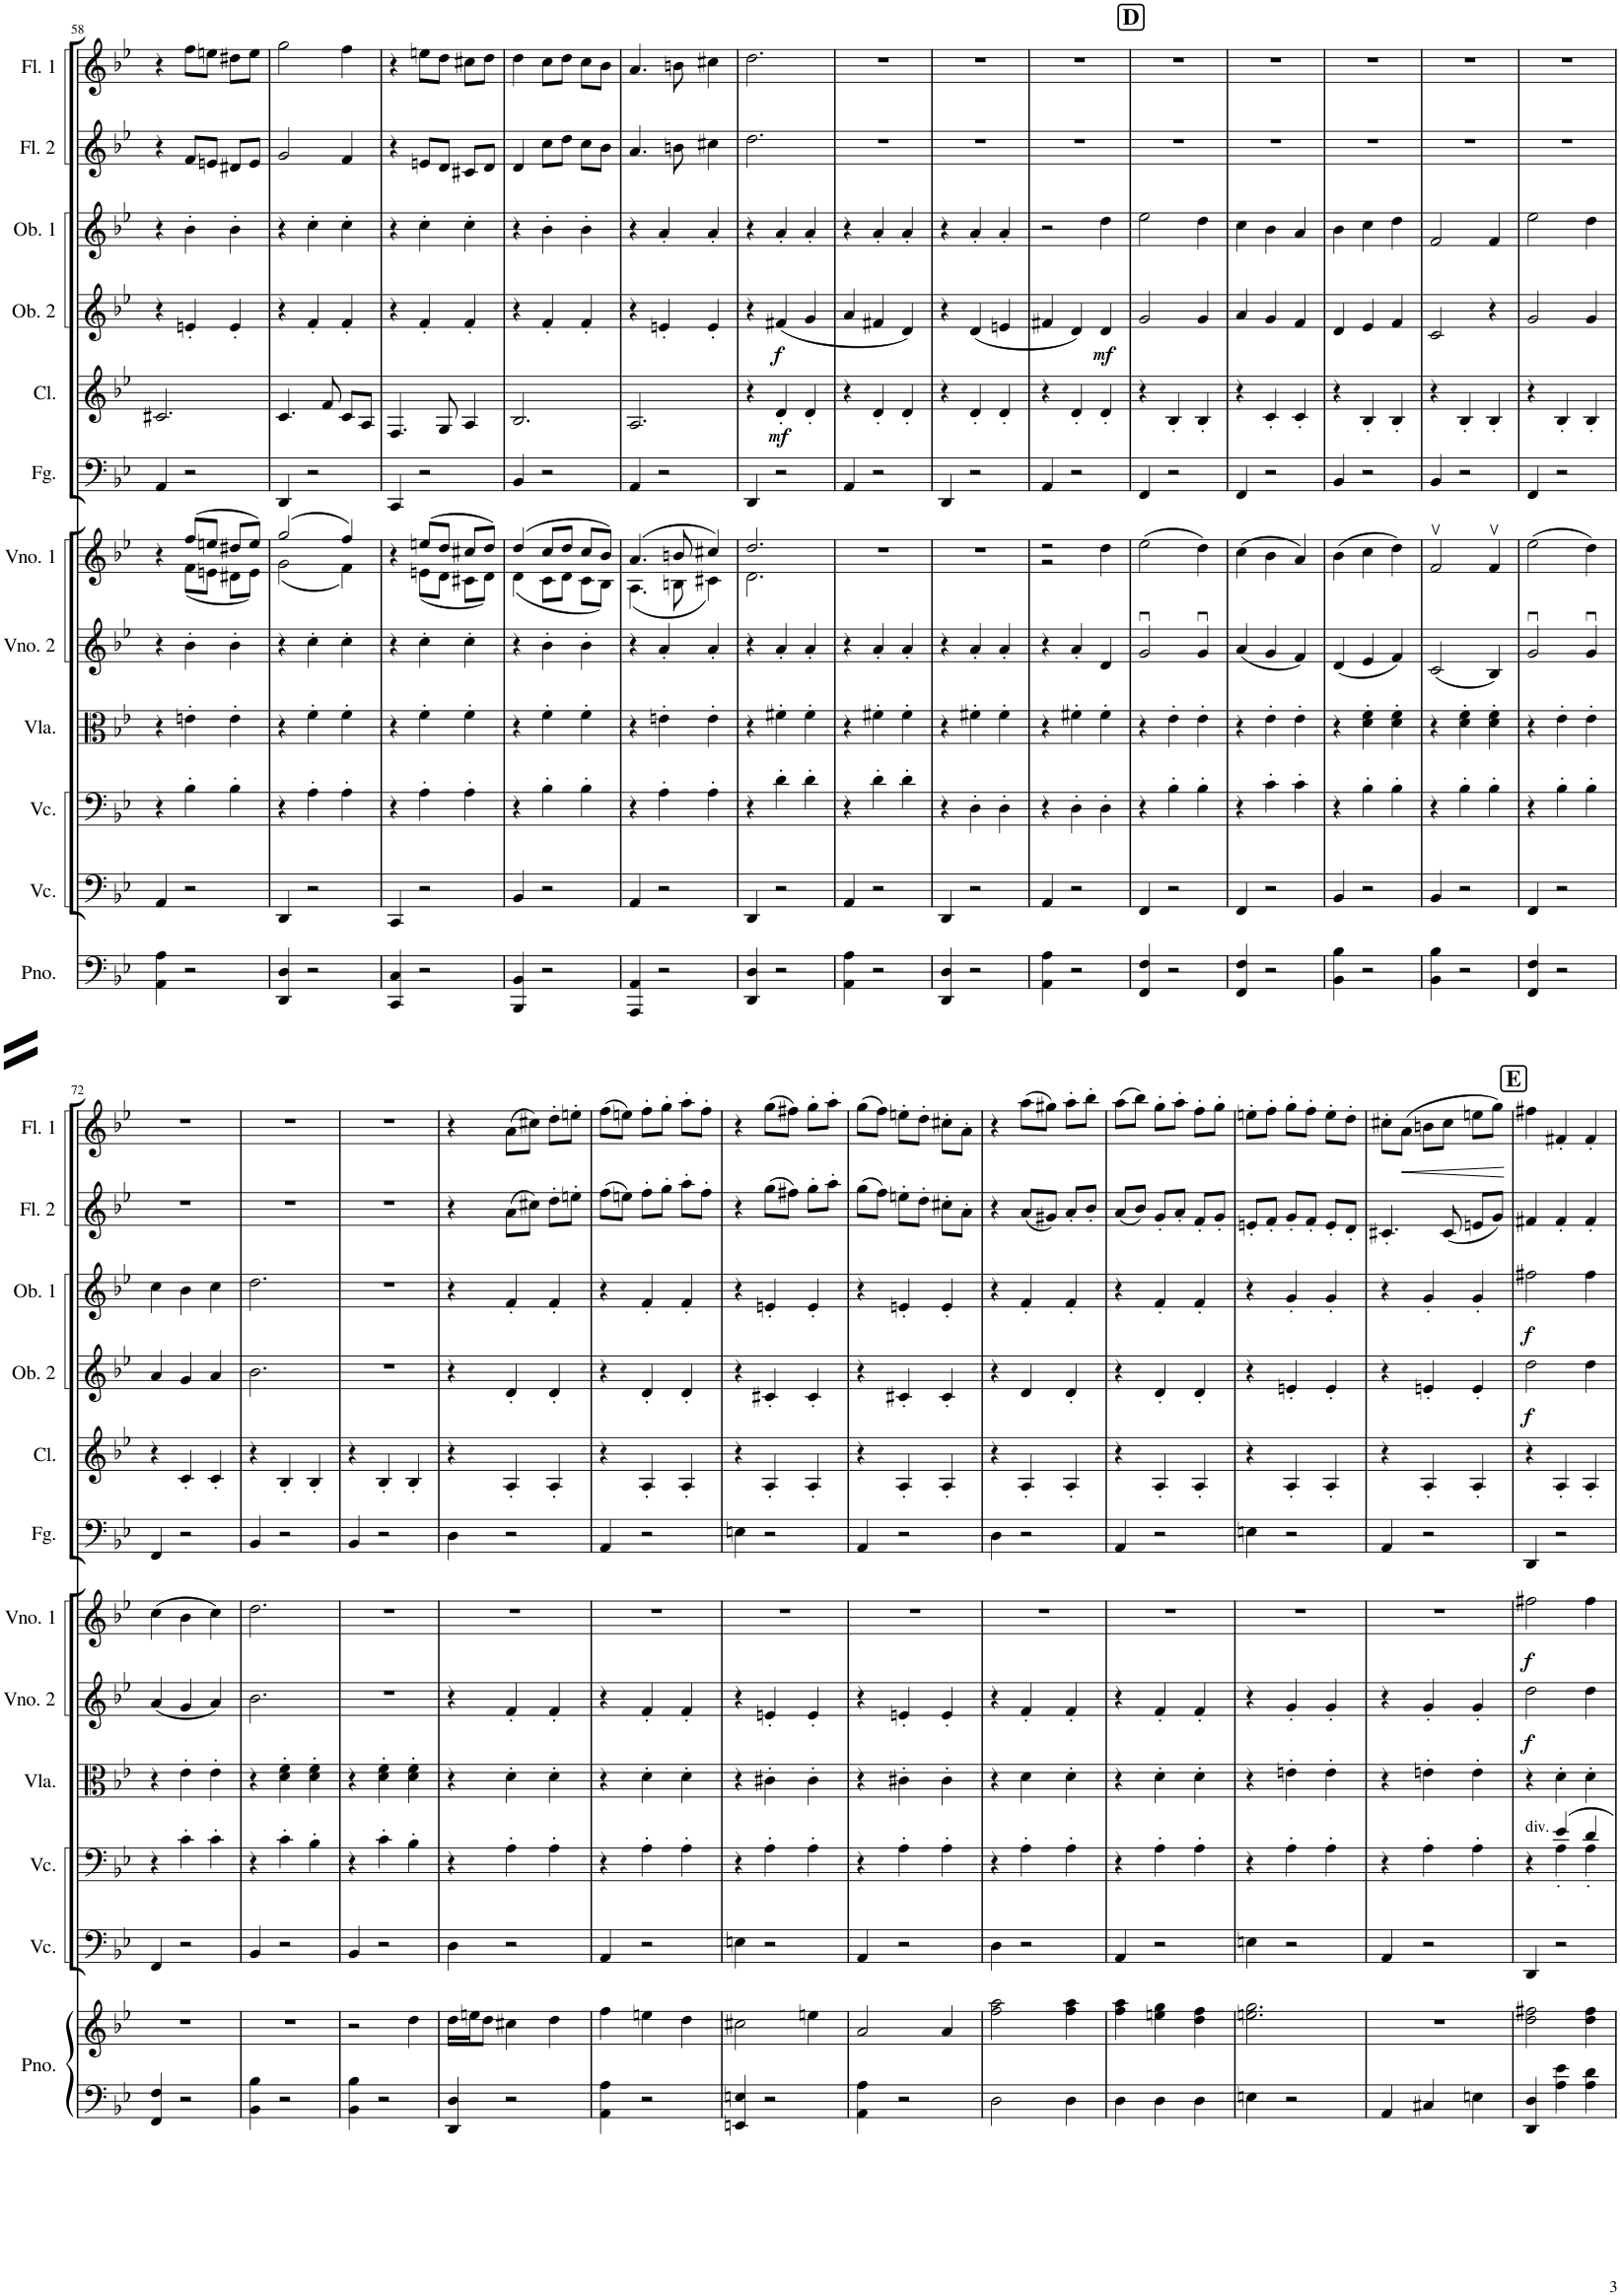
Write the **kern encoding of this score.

**kern	**kern	**kern	**kern	**kern	**kern	**dynam	**kern	**dynam	**kern	**kern	**dynam	**kern	**dynam	**kern	**dynam	**kern	**kern	**dynam
*part12	*part12	*part11	*part10	*part9	*part8	*part8	*part7	*part7	*part6	*part5	*part5	*part4	*part4	*part3	*part3	*part2	*part1	*part1
*staff13	*staff12	*staff11	*staff10	*staff9	*staff8	*staff8	*staff7	*staff7	*staff6	*staff5	*staff5	*staff4	*staff4	*staff3	*staff3	*staff2	*staff1	*staff1
*I"Piano	*	*I"Violoncelo	*I"Violoncelo	*I"Viola	*I"Violino 2	*	*I"Violino 1	*	*I"Fagote	*I"Clarinete em Bb	*	*I"Oboé 2	*	*I"Oboé 1	*	*I"Flauta 2	*I"Flauta 1	*
*I'Pno.	*	*I'Vc.	*I'Vc.	*I'Vla.	*I'Vno. 2	*	*I'Vno. 1	*	*I'Fg.	*I'Cl.	*	*I'Ob. 2	*	*I'Ob. 1	*	*I'Fl. 2	*I'Fl. 1	*
!!LO:PB:g=z
*clefF4	*clefG2	*clefF4	*clefF4	*clefC3	*clefG2	*	*clefG2	*	*clefF4	*clefG2	*	*clefG2	*	*clefG2	*	*clefG2	*clefG2	*
*	*	*	*	*	*	*	*	*	*	*Trd1c2	*	*	*	*	*	*	*	*
*k[b-e-]	*k[b-e-]	*k[b-e-]	*k[b-e-]	*k[b-e-]	*k[b-e-]	*	*k[b-e-]	*	*k[b-e-]	*k[b-e-]	*	*k[b-e-]	*	*k[b-e-]	*	*k[b-e-]	*k[b-e-]	*
*M3/4	*M3/4	*M3/4	*M3/4	*M3/4	*M3/4	*	*M3/4	*	*M3/4	*M3/4	*	*M3/4	*	*M3/4	*	*M3/4	*M3/4	*
=58	=58	=58	=58	=58	=58	=58	=58	=58	=58	=58	=58	=58	=58	=58	=58	=58	=58	=58
*	*	*	*	*	*	*	*^	*	*	*	*	*	*	*	*	*	*	*
4AA\ 4A\	2.r	4AA/	4r	4r	4r	.	4r	4ryy	.	4AA/	2.c#X/	.	4r	.	4r	.	4r	4r	.
2r	.	2r	4B-'\	4en'\	4b-'\	.	(8ff/L	(8f\L	.	2r	.	.	4en'/	.	4b-'\	.	8f/L	8ff\L	.
.	.	.	.	.	.	.	8een/J	8en\J	.	.	.	.	.	.	.	.	8en/J	8een\J	.
.	.	.	4B-'\	4e'\	4b-'\	.	8dd#X/L	8d#X\L	.	.	.	.	4e'/	.	4b-'\	.	8d#X/L	8dd#X\L	.
.	.	.	.	.	.	.	8ee/J)	8e\J)	.	.	.	.	.	.	.	.	8e/J	8ee\J	.
=59	=59	=59	=59	=59	=59	=59	=59	=59	=59	=59	=59	=59	=59	=59	=59	=59	=59	=59	=59
4DD/ 4D/	2.r	4DD/	4r	4r	4r	.	(2gg/	(2g\	.	4DD/	4.c/	.	4r	.	4r	.	2g/	2gg\	.
2r	.	2r	4A'\	4f'\	4cc'\	.	.	.	.	2r	.	.	4f'/	.	4cc'\	.	.	.	.
.	.	.	.	.	.	.	.	.	.	.	8f/	.	.	.	.	.	.	.	.
.	.	.	4A'\	4f'\	4cc'\	.	4ff/)	4f\)	.	.	8c/L	.	4f'/	.	4cc'\	.	4f/	4ff\	.
.	.	.	.	.	.	.	.	.	.	.	8A/J	.	.	.	.	.	.	.	.
=60	=60	=60	=60	=60	=60	=60	=60	=60	=60	=60	=60	=60	=60	=60	=60	=60	=60	=60	=60
4CC/ 4C/	2.r	4CC/	4r	4r	4r	.	4r	4ryy	.	4CC/	4.F/	.	4r	.	4r	.	4r	4r	.
2r	.	2r	4A'\	4f'\	4cc'\	.	(8een/L	(8en\L	.	2r	.	.	4f'/	.	4cc'\	.	8en/L	8een\L	.
.	.	.	.	.	.	.	8dd/J	8d\J	.	.	8G/	.	.	.	.	.	8d/J	8dd\J	.
.	.	.	4A'\	4f'\	4cc'\	.	8cc#X/L	8c#X\L	.	.	4A/	.	4f'/	.	4cc'\	.	8c#X/L	8cc#X\L	.
.	.	.	.	.	.	.	8dd/J)	8d\J)	.	.	.	.	.	.	.	.	8d/J	8dd\J	.
=61	=61	=61	=61	=61	=61	=61	=61	=61	=61	=61	=61	=61	=61	=61	=61	=61	=61	=61	=61
4BBB-/ 4BB-/	2.r	4BB-/	4r	4r	4r	.	(4dd/	(4d\	.	4BB-/	2.B-/	.	4r	.	4r	.	4d/	4dd\	.
2r	.	2r	4B-'\	4f'\	4b-'\	.	8cc/L	8c\L	.	2r	.	.	4f'/	.	4b-'\	.	8cc\L	8cc\L	.
.	.	.	.	.	.	.	8dd/J	8d\J	.	.	.	.	.	.	.	.	8dd\J	8dd\J	.
.	.	.	4B-'\	4f'\	4b-'\	.	8cc/L	8c\L	.	.	.	.	4f'/	.	4b-'\	.	8cc\L	8cc\L	.
.	.	.	.	.	.	.	8b-/J)	8B-\J)	.	.	.	.	.	.	.	.	8b-\J	8b-\J	.
=62	=62	=62	=62	=62	=62	=62	=62	=62	=62	=62	=62	=62	=62	=62	=62	=62	=62	=62	=62
4AAA/ 4AA/	2.r	4AA/	4r	4r	4r	.	(4.a/	(4.A\	.	4AA/	2.A/	.	4r	.	4r	.	4.a/	4.a/	.
2r	.	2r	4A'\	4en'\	4a'/	.	.	.	.	2r	.	.	4en'/	.	4a'/	.	.	.	.
.	.	.	.	.	.	.	8bn/	8Bn\	.	.	.	.	.	.	.	.	8bn\	8bn\	.
.	.	.	4A'\	4e'\	4a'/	.	4cc#X/)	4c#X\)	.	.	.	.	4e'/	.	4a'/	.	4cc#X\	4cc#X\	.
=63	=63	=63	=63	=63	=63	=63	=63	=63	=63	=63	=63	=63	=63	=63	=63	=63	=63	=63	=63
4DD/ 4D/	2.r	4DD/	4r	4r	4r	.	2.dd/	2.d\	.	4DD/	4r	.	4r	.	4r	.	2.dd\	2.dd\	.
!	!	!	!	!	!	!	!	!	!	!	!	!LO:DY:b	!	!LO:DY:b	!	!	!	!	!
2r	.	2r	4d'\	4f#X'\	4a'/	.	.	.	.	2r	4d'/	mf	(4f#X/	f	4a'/	.	.	.	.
.	.	.	4d'\	4f#'\	4a'/	.	.	.	.	.	4d'/	.	4g/	.	4a'/	.	.	.	.
*	*	*	*	*	*	*	*v	*v	*	*	*	*	*	*	*	*	*	*	*
=64	=64	=64	=64	=64	=64	=64	=64	=64	=64	=64	=64	=64	=64	=64	=64	=64	=64	=64
4AA\ 4A\	2.r	4AA/	4r	4r	4r	.	2.r	.	4AA/	4r	.	4a/	.	4r	.	2.r	2.r	.
2r	.	2r	4d'\	4f#X'\	4a'/	.	.	.	2r	4d'/	.	4f#X/	.	4a'/	.	.	.	.
.	.	.	4d'\	4f#'\	4a'/	.	.	.	.	4d'/	.	4d/)	.	4a'/	.	.	.	.
=65	=65	=65	=65	=65	=65	=65	=65	=65	=65	=65	=65	=65	=65	=65	=65	=65	=65	=65
4DD/ 4D/	2.r	4DD/	4r	4r	4r	.	2.r	.	4DD/	4r	.	4r	.	4r	.	2.r	2.r	.
2r	.	2r	4D'\	4f#X'\	4a'/	.	.	.	2r	4d'/	.	(4d/	.	4a'/	.	.	.	.
.	.	.	4D'\	4f#'\	4a'/	.	.	.	.	4d'/	.	4en/	.	4a'/	.	.	.	.
=66	=66	=66	=66	=66	=66	=66	=66	=66	=66	=66	=66	=66	=66	=66	=66	=66	=66	=66
*	*	*	*	*	*	*	*^	*	*	*	*	*	*	*	*	*	*	*
4AA\ 4A\	2.r	4AA/	4r	4r	4r	.	2r	2r	.	4AA/	4r	.	4f#X/	.	2r	.	2.r	2.r	.
2r	.	2r	4D'\	4f#X'\	4a'/	.	.	.	.	2r	4d'/	.	4d/)	.	.	.	.	.	.
!	!	!	!	!	!	!	!	!	!	!	!	!	!	!LO:DY:b	!	!	!	!	!
.	.	.	4D'\	4f#'\	4d/	.	4dd\	4ryy	.	.	4d'/	.	4d/	mf	4dd\	.	.	.	.
*	*	*	*	*	*	*	*v	*v	*	*	*	*	*	*	*	*	*	*	*
!!LO:REH:place=s1:a:B:cj:fs=14:t=D
=67	=67	=67	=67	=67	=67	=67	=67	=67	=67	=67	=67	=67	=67	=67	=67	=67	=67	=67
4FF/ 4F/	2.r	4FF/	4r	4r	2gu/	.	(2ee-\	.	4FF/	4r	.	2g/	.	2ee-\	.	2.r	2.r	.
2r	.	2r	4B-'\	4e-'\	.	.	.	.	2r	4B-'/	.	.	.	.	.	.	.	.
.	.	.	4B-'\	4e-'\	4gu/	.	4dd\)	.	.	4B-'/	.	4g/	.	4dd\	.	.	.	.
=68	=68	=68	=68	=68	=68	=68	=68	=68	=68	=68	=68	=68	=68	=68	=68	=68	=68	=68
4FF/ 4F/	2.r	4FF/	4r	4r	(4a/	.	(4cc\	.	4FF/	4r	.	4a/	.	4cc\	.	2.r	2.r	.
2r	.	2r	4c'\	4e-'\	4g/	.	4b-\	.	2r	4c'/	.	4g/	.	4b-\	.	.	.	.
.	.	.	4c'\	4e-'\	4f/)	.	4a/)	.	.	4c'/	.	4f/	.	4a/	.	.	.	.
=69	=69	=69	=69	=69	=69	=69	=69	=69	=69	=69	=69	=69	=69	=69	=69	=69	=69	=69
4BB-\ 4B-\	2.r	4BB-/	4r	4r	(4d/	.	(4b-\	.	4BB-/	4r	.	4d/	.	4b-\	.	2.r	2.r	.
2r	.	2r	4B-'\	4d\' 4f\'	4e-/	.	4cc\	.	2r	4B-'/	.	4e-/	.	4cc\	.	.	.	.
.	.	.	4B-'\	4d\' 4f\'	4f/)	.	4dd\)	.	.	4B-'/	.	4f/	.	4dd\	.	.	.	.
=70	=70	=70	=70	=70	=70	=70	=70	=70	=70	=70	=70	=70	=70	=70	=70	=70	=70	=70
4BB-\ 4B-\	2.r	4BB-/	4r	4r	(2c/	.	2fv/	.	4BB-/	4r	.	2c/	.	2f/	.	2.r	2.r	.
2r	.	2r	4B-'\	4d\' 4f\'	.	.	.	.	2r	4B-'/	.	.	.	.	.	.	.	.
.	.	.	4B-'\	4d\' 4f\'	4B-/)	.	4fv/	.	.	4B-'/	.	4r	.	4f/	.	.	.	.
=71	=71	=71	=71	=71	=71	=71	=71	=71	=71	=71	=71	=71	=71	=71	=71	=71	=71	=71
4FF/ 4F/	2.r	4FF/	4r	4r	2gu/	.	(2ee-\	.	4FF/	4r	.	2g/	.	2ee-\	.	2.r	2.r	.
2r	.	2r	4B-'\	4e-'\	.	.	.	.	2r	4B-'/	.	.	.	.	.	.	.	.
.	.	.	4B-'\	4e-'\	4gu/	.	4dd\)	.	.	4B-'/	.	4g/	.	4dd\	.	.	.	.
!!LO:LB:g=z
=72	=72	=72	=72	=72	=72	=72	=72	=72	=72	=72	=72	=72	=72	=72	=72	=72	=72	=72
4FF/ 4F/	2.r	4FF/	4r	4r	(4a/	.	(4cc\	.	4FF/	4r	.	4a/	.	4cc\	.	2.r	2.r	.
2r	.	2r	4c'\	4e-'\	4g/	.	4b-\	.	2r	4c'/	.	4g/	.	4b-\	.	.	.	.
.	.	.	4c'\	4e-'\	4a/)	.	4cc\)	.	.	4c'/	.	4a/	.	4cc\	.	.	.	.
=73	=73	=73	=73	=73	=73	=73	=73	=73	=73	=73	=73	=73	=73	=73	=73	=73	=73	=73
4BB-\ 4B-\	2.r	4BB-/	4r	4r	2.b-\	.	2.dd\	.	4BB-/	4r	.	2.b-\	.	2.dd\	.	2.r	2.r	.
2r	.	2r	4c'\	4d\' 4f\'	.	.	.	.	2r	4B-'/	.	.	.	.	.	.	.	.
.	.	.	4B-'\	4d\' 4f\'	.	.	.	.	.	4B-'/	.	.	.	.	.	.	.	.
=74	=74	=74	=74	=74	=74	=74	=74	=74	=74	=74	=74	=74	=74	=74	=74	=74	=74	=74
4BB-\ 4B-\	2r	4BB-/	4r	4r	2.r	.	2.r	.	4BB-/	4r	.	2.r	.	2.r	.	2.r	2.r	.
2r	.	2r	4c'\	4d\' 4f\'	.	.	.	.	2r	4B-'/	.	.	.	.	.	.	.	.
.	4dd\	.	4B-'\	4d\' 4f\'	.	.	.	.	.	4B-'/	.	.	.	.	.	.	.	.
=75	=75	=75	=75	=75	=75	=75	=75	=75	=75	=75	=75	=75	=75	=75	=75	=75	=75	=75
4DD/ 4D/	16dd\LL	4D\	4r	4r	4r	.	2.r	.	4D\	4r	.	4r	.	4r	.	4r	4r	.
.	16een\J	.	.	.	.	.	.	.	.	.	.	.	.	.	.	.	.	.
.	8dd\J	.	.	.	.	.	.	.	.	.	.	.	.	.	.	.	.	.
2r	4cc#X\	2r	4A'\	4d'\	4f'/	.	.	.	2r	4A'/	.	4d'/	.	4f'/	.	(8a\L	(8a\L	.
.	.	.	.	.	.	.	.	.	.	.	.	.	.	.	.	8cc#X\J)	8cc#X\J)	.
.	4dd\	.	4A'\	4d'\	4f'/	.	.	.	.	4A'/	.	4d'/	.	4f'/	.	8dd'\L	8dd'\L	.
.	.	.	.	.	.	.	.	.	.	.	.	.	.	.	.	8een'\J	8een'\J	.
=76	=76	=76	=76	=76	=76	=76	=76	=76	=76	=76	=76	=76	=76	=76	=76	=76	=76	=76
4AA\ 4A\	4ff\	4AA/	4r	4r	4r	.	2.r	.	4AA/	4r	.	4r	.	4r	.	(8ff\L	(8ff\L	.
.	.	.	.	.	.	.	.	.	.	.	.	.	.	.	.	8een\J)	8een\J)	.
2r	4een\	2r	4A'\	4d'\	4f'/	.	.	.	2r	4A'/	.	4d'/	.	4f'/	.	8ff'\L	8ff'\L	.
.	.	.	.	.	.	.	.	.	.	.	.	.	.	.	.	8gg'\J	8gg'\J	.
.	4dd\	.	4A'\	4d'\	4f'/	.	.	.	.	4A'/	.	4d'/	.	4f'/	.	8aa'\L	8aa'\L	.
.	.	.	.	.	.	.	.	.	.	.	.	.	.	.	.	8ff'\J	8ff'\J	.
=77	=77	=77	=77	=77	=77	=77	=77	=77	=77	=77	=77	=77	=77	=77	=77	=77	=77	=77
4EEn/ 4En/	2cc#X\	4En\	4r	4r	4r	.	2.r	.	4En\	4r	.	4r	.	4r	.	4r	4r	.
2r	.	2r	4A'\	4c#X'\	4en'/	.	.	.	2r	4A'/	.	4c#X'/	.	4en'/	.	(8gg\L	(8gg\L	.
.	.	.	.	.	.	.	.	.	.	.	.	.	.	.	.	8ff#X\J)	8ff#X\J)	.
.	4een\	.	4A'\	4c#'\	4e'/	.	.	.	.	4A'/	.	4c#'/	.	4e'/	.	8gg'\L	8gg'\L	.
.	.	.	.	.	.	.	.	.	.	.	.	.	.	.	.	8aa'\J	8aa'\J	.
=78	=78	=78	=78	=78	=78	=78	=78	=78	=78	=78	=78	=78	=78	=78	=78	=78	=78	=78
4AA\ 4A\	2a/	4AA/	4r	4r	4r	.	2.r	.	4AA/	4r	.	4r	.	4r	.	(8gg\L	(8gg\L	.
.	.	.	.	.	.	.	.	.	.	.	.	.	.	.	.	8ff\J)	8ff\J)	.
2r	.	2r	4A'\	4c#X'\	4en'/	.	.	.	2r	4A'/	.	4c#X'/	.	4en'/	.	8een'\L	8een'\L	.
.	.	.	.	.	.	.	.	.	.	.	.	.	.	.	.	8dd'\J	8dd'\J	.
.	4a/	.	4A'\	4c#'\	4e'/	.	.	.	.	4A'/	.	4c#'/	.	4e'/	.	8cc#X'\L	8cc#X'\L	.
.	.	.	.	.	.	.	.	.	.	.	.	.	.	.	.	8a'\J	8a'\J	.
=79	=79	=79	=79	=79	=79	=79	=79	=79	=79	=79	=79	=79	=79	=79	=79	=79	=79	=79
2D\	2ff\ 2aa\	4D\	4r	4r	4r	.	2.r	.	4D\	4r	.	4r	.	4r	.	4r	4r	.
.	.	2r	4A'\	4d\	4f'/	.	.	.	2r	4A'/	.	4d/	.	4f'/	.	(8a/L	(8aa\L	.
.	.	.	.	.	.	.	.	.	.	.	.	.	.	.	.	8g#X/J)	8gg#X\J)	.
4D\	4ff\ 4aa\	.	4A'\	4d'\	4f'/	.	.	.	.	4A'/	.	4d'/	.	4f'/	.	8a'/L	8aa'\L	.
.	.	.	.	.	.	.	.	.	.	.	.	.	.	.	.	8b-'/J	8bb-'\J	.
=80	=80	=80	=80	=80	=80	=80	=80	=80	=80	=80	=80	=80	=80	=80	=80	=80	=80	=80
4D\	4ff\ 4aa\	4AA/	4r	4r	4r	.	2.r	.	4AA/	4r	.	4r	.	4r	.	(8a/L	(8aa\L	.
.	.	.	.	.	.	.	.	.	.	.	.	.	.	.	.	8b-/J)	8bb-\J)	.
4D\	4een\ 4gg\	2r	4A'\	4d'\	4f'/	.	.	.	2r	4A'/	.	4d'/	.	4f'/	.	8g'/L	8gg'\L	.
.	.	.	.	.	.	.	.	.	.	.	.	.	.	.	.	8a'/J	8aa'\J	.
4D\	4dd\ 4ff\	.	4A'\	4d'\	4f'/	.	.	.	.	4A'/	.	4d'/	.	4f'/	.	8f'/L	8ff'\L	.
.	.	.	.	.	.	.	.	.	.	.	.	.	.	.	.	8g'/J	8gg'\J	.
=81	=81	=81	=81	=81	=81	=81	=81	=81	=81	=81	=81	=81	=81	=81	=81	=81	=81	=81
4En\	2.een\ 2.gg\	4En\	4r	4r	4r	.	2.r	.	4En\	4r	.	4r	.	4r	.	8en'/L	8een'\L	.
.	.	.	.	.	.	.	.	.	.	.	.	.	.	.	.	8f'/J	8ff'\J	.
2r	.	2r	4A'\	4en'\	4g'/	.	.	.	2r	4A'/	.	4en'/	.	4g'/	.	8g'/L	8gg'\L	.
.	.	.	.	.	.	.	.	.	.	.	.	.	.	.	.	8f'/J	8ff'\J	.
.	.	.	4A'\	4e'\	4g'/	.	.	.	.	4A'/	.	4e'/	.	4g'/	.	8e'/L	8ee'\L	.
.	.	.	.	.	.	.	.	.	.	.	.	.	.	.	.	8d'/J	8dd'\J	.
=82	=82	=82	=82	=82	=82	=82	=82	=82	=82	=82	=82	=82	=82	=82	=82	=82	=82	=82
4AA/	2.r	4AA/	4r	4r	4r	.	2.r	.	4AA/	4r	.	4r	.	4r	.	4.c#X'/	8cc#X'\L	.
!	!	!	!	!	!	!	!	!	!	!	!	!	!	!	!	!	!	!LO:HP:b
.	.	.	.	.	.	.	.	.	.	.	.	.	.	.	.	.	(8a\J	<
4C#X/	.	2r	4A'\	4en'\	4g'/	.	.	.	2r	4A'/	.	4en'/	.	4g'/	.	.	8bn\L	.
.	.	.	.	.	.	.	.	.	.	.	.	.	.	.	.	(8c#/	8cc#\J	.
4En\	.	.	4A'\	4e'\	4g'/	.	.	.	.	4A'/	.	4e'/	.	4g'/	.	8en/L	8een\L	.
.	.	.	.	.	.	.	.	.	.	.	.	.	.	.	.	8g/J)	8gg\J)	.
.	.	.	.	.	.	.	.	.	.	.	.	.	.	.	.	.	.	[
!!LO:REH:place=s1:a:B:cj:fs=14:t=E
=83	=83	=83	=83	=83	=83	=83	=83	=83	=83	=83	=83	=83	=83	=83	=83	=83	=83	=83
*	*	*	*^	*	*	*	*	*	*	*	*	*	*	*	*	*	*	*
!	!	!	!LO:TX:a:t=div.	!	!	!	!	!	!	!	!	!	!	!	!	!	!	!	!
!	!	!	!	!	!	!	!LO:DY:b	!	!LO:DY:b	!	!	!	!	!LO:DY:b	!	!LO:DY:b	!	!	!
4DD/ 4D/	2dd\ 2ff#X\	4DD/	4r	4ryy	4r	2dd\	f	2ff#X\	f	4DD/	4r	.	2dd\	f	2ff#X\	f	4f#X/	4ff#X\	.
4A\ 4e-\	.	2r	4e-/	4A'\	4d'\	.	.	.	.	2r	4A'/	.	.	.	.	.	4f#'/	4f#X'/	.
4A\ 4d\	4dd\ 4ff#\	.	4d/	4A'\	4d'\	4dd\	.	4ff#\	.	.	4A'/	.	4dd\	.	4ff#\	.	4f#'/	4f#'/	.
*	*	*	*v	*v	*	*	*	*	*	*	*	*	*	*	*	*	*	*	*
=	=	=	=	=	=	=	=	=	=	=	=	=	=	=	=	=	=	=
*-	*-	*-	*-	*-	*-	*-	*-	*-	*-	*-	*-	*-	*-	*-	*-	*-	*-	*-
